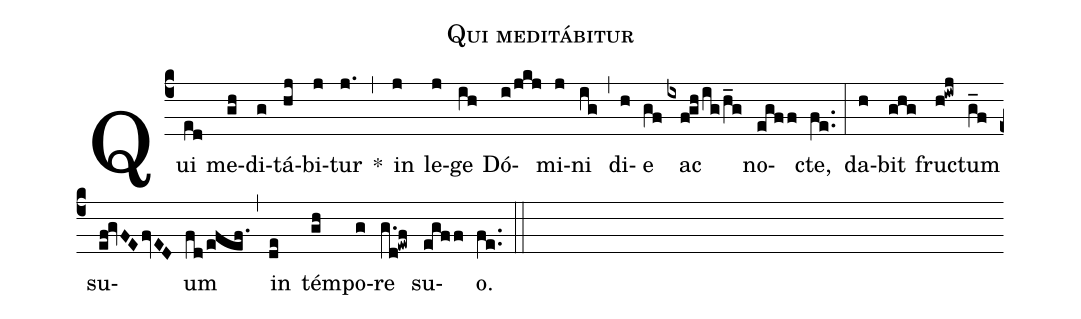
name:Qui meditábitur;
%%
(c4) Qui(ed) me(gh)di(g)tá(hj)bi(j)tur(j.) *(,) in(j) le(j)ge(ih) Dó(i/jkj)mi(j)ni(ig) (,) di(h)e(gf) ac(ixf!gh/ig/h_g) no(egff)cte,(fe..) (:)
da(h)bit(ghg) fru(h!iwj)ctum(g_f) su(ef!gvFEfvED)um(fd/efef.) (,) in(de) tém(gh)po(g)re(g.d!ewf) su(egff)o.(fe..) (::)
